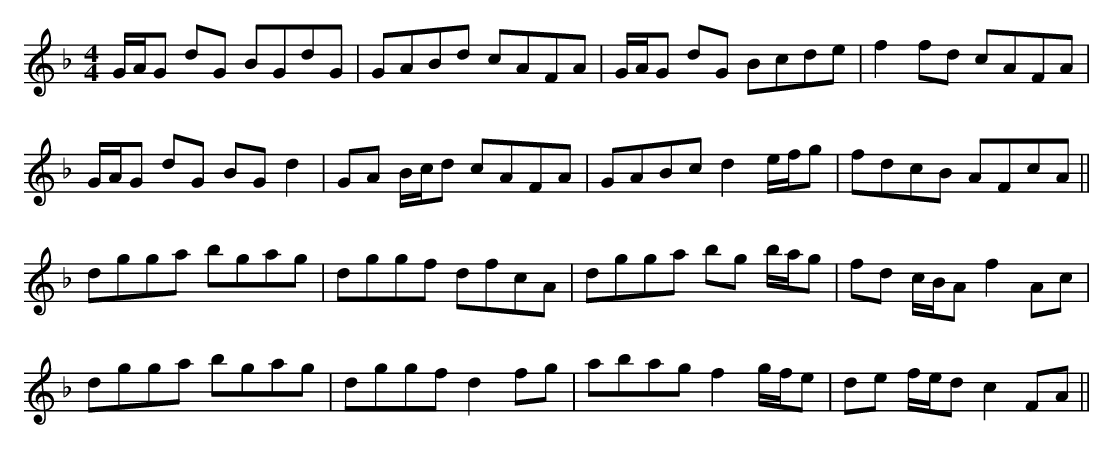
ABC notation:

X:1
M:4/4
K:Gdor
G/A/G dG BGdG|GABd cAFA|G/A/G dG Bcde|f2 fd cAFA|
G/A/G dG BG d2|GA B/c/d cAFA|GABc d2 e/f/g|fdcB AFcA||
dgga bgag|dggf dfcA|dgga bg b/a/g|fd c/B/A f2 Ac|
dgga bgag|dggf d2 fg|abag f2 g/f/e|de f/e/d c2 FA||
